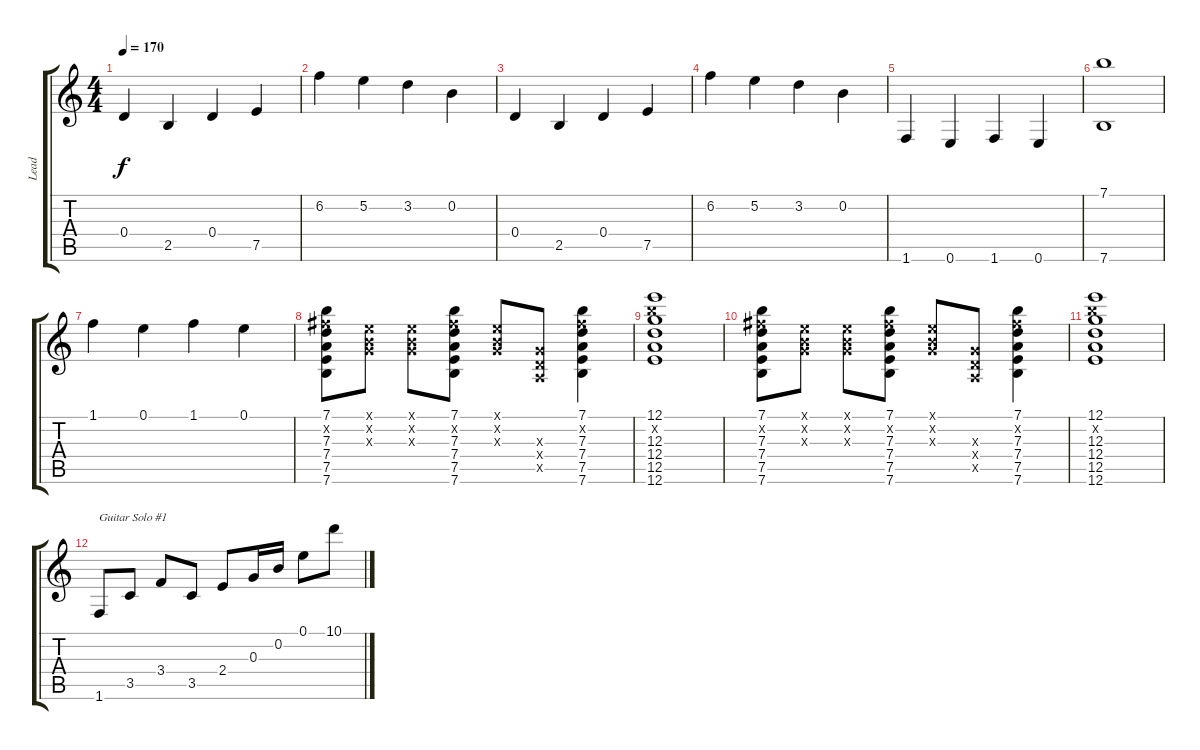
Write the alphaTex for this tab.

\track ("Lead" "Lead") {instrument overdrivenguitar}
\staff {score tabs}
\tuning (E4 B3 G3 D3 A2 E2) {hide}
\ts (4 4)
\tempo 170
\clef g2
\ks c
0.4.4{dy f} 2.5.4 0.4.4 7.5.4 |
6.2.4 5.2.4 3.2.4 0.2.4 |
0.4.4 2.5.4 0.4.4 7.5.4 |
6.2.4 5.2.4 3.2.4 0.2.4 |
1.6.4 0.6.4 1.6.4 0.6.4 |
(7.1 7.6).1 |
1.1.4 0.1.4 1.1.4 0.1.4 |
(7.1 7.2{x} 7.3 7.4 7.5 7.6).8 (0.1{x} 0.2{x} 0.3{x}).8 (0.1{x} 0.2{x} 0.3{x}).8 (7.1 7.2{x} 7.3 7.4 7.5 7.6).8 (0.1{x} 0.2{x} 0.3{x}).8 (0.3{x} 0.4{x} 0.5{x}).8 (7.1 7.2{x} 7.3 7.4 7.5 7.6).4 |
(12.1 12.2{x} 12.3 12.4 12.5 12.6).1 |
(7.1 7.2{x} 7.3 7.4 7.5 7.6).8 (0.1{x} 0.2{x} 0.3{x}).8 (0.1{x} 0.2{x} 0.3{x}).8 (7.1 7.2{x} 7.3 7.4 7.5 7.6).8 (0.1{x} 0.2{x} 0.3{x}).8 (0.3{x} 0.4{x} 0.5{x}).8 (7.1 7.2{x} 7.3 7.4 7.5 7.6).4 |
(12.1 12.2{x} 12.3 12.4 12.5 12.6).1 |
1.6.8{txt "Guitar Solo #1"} 3.5.8 3.4.8 3.5.8 2.4.8 0.3.16 0.2.16 0.1.8 10.1.8
